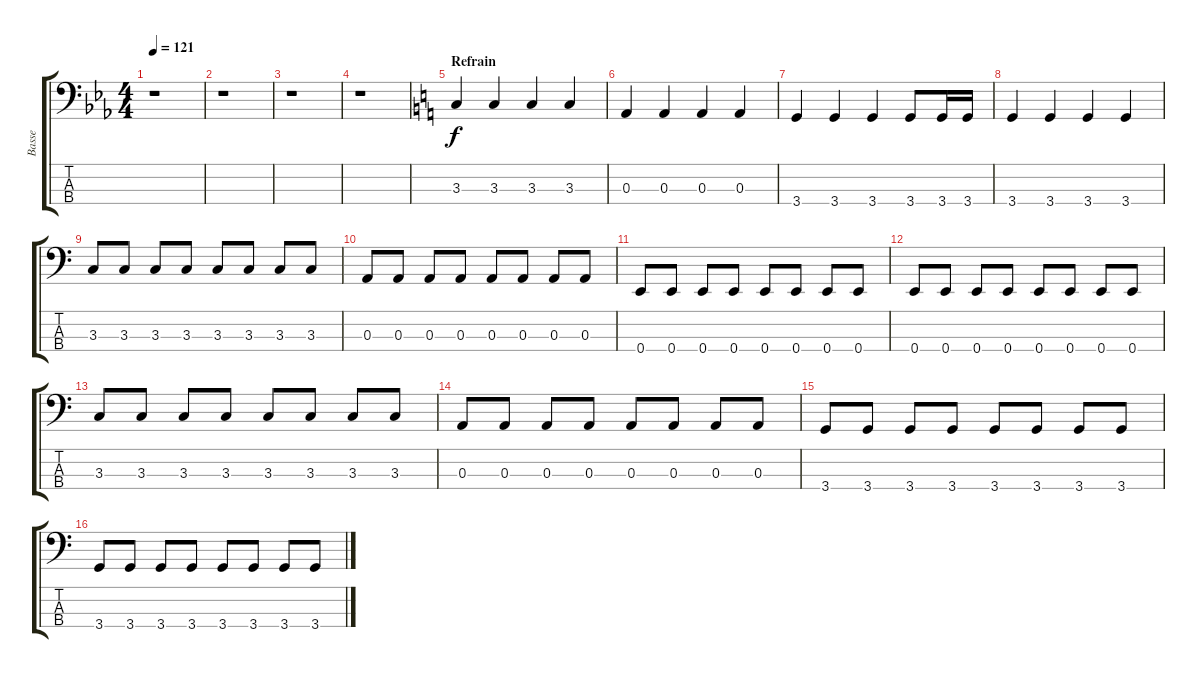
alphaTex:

\track ("Basse" "Basse") {instrument electricbassfinger}
\staff {score tabs}
\tuning (G2 D2 A1 E1) {hide}
\ts (4 4)
\tempo 121
\clef f4
\ks eb
r.1{dy f} |
r.1 |
r.1 |
r.1 |
\section ("" "Refrain")
\ks c
3.3.4 3.3.4 3.3.4 3.3.4 |
0.3.4 0.3.4 0.3.4 0.3.4 |
3.4.4 3.4.4 3.4.4 3.4.8 3.4.16 3.4.16 |
3.4.4 3.4.4 3.4.4 3.4.4 |
3.3.8 3.3.8 3.3.8 3.3.8 3.3.8 3.3.8 3.3.8 3.3.8 |
0.3.8 0.3.8 0.3.8 0.3.8 0.3.8 0.3.8 0.3.8 0.3.8 |
0.4.8 0.4.8 0.4.8 0.4.8 0.4.8 0.4.8 0.4.8 0.4.8 |
0.4.8 0.4.8 0.4.8 0.4.8 0.4.8 0.4.8 0.4.8 0.4.8 |
3.3.8 3.3.8 3.3.8 3.3.8 3.3.8 3.3.8 3.3.8 3.3.8 |
0.3.8 0.3.8 0.3.8 0.3.8 0.3.8 0.3.8 0.3.8 0.3.8 |
3.4.8 3.4.8 3.4.8 3.4.8 3.4.8 3.4.8 3.4.8 3.4.8 |
3.4.8 3.4.8 3.4.8 3.4.8 3.4.8 3.4.8 3.4.8 3.4.8
